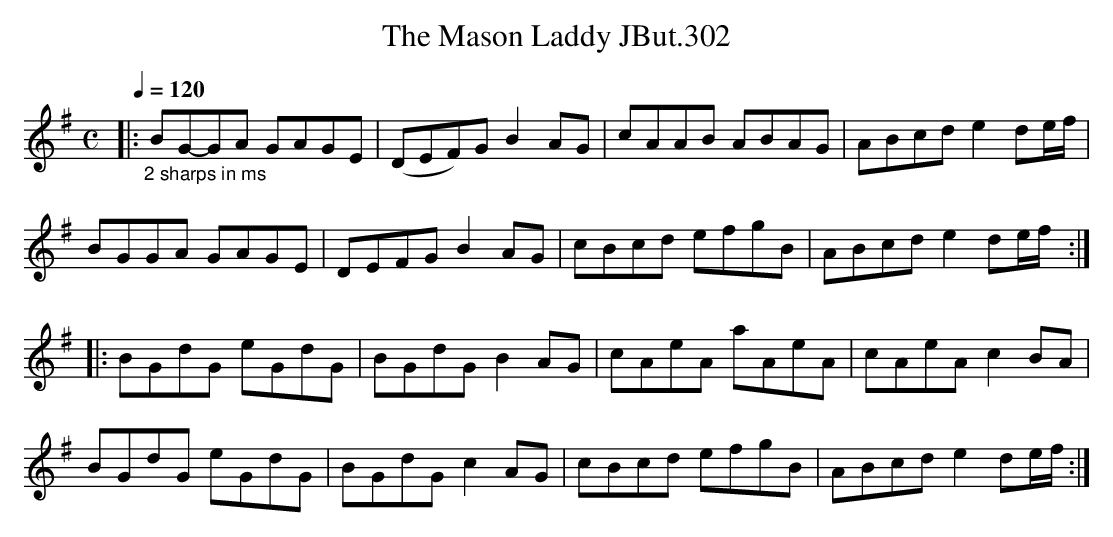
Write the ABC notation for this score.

X:1
T:Mason Laddy JBut.302, The
M:C
L:1/8
Q:1/4=120
K:G
|: "_2 sharps in ms"BG-GA GAGE | (DEF)GB2AG | cAAB ABAG | ABcde2de/f/ |
BGGA GAGE | DEFGB2AG | cBcd efgB | ABcde2de/f/ :|
|: BGdG eGdG | BGdGB2AG | cAeA aAeA | cAeAc2BA |
BGdG eGdG | BGdGc2AG | cBcd efgB | ABcde2de/f/ :|
